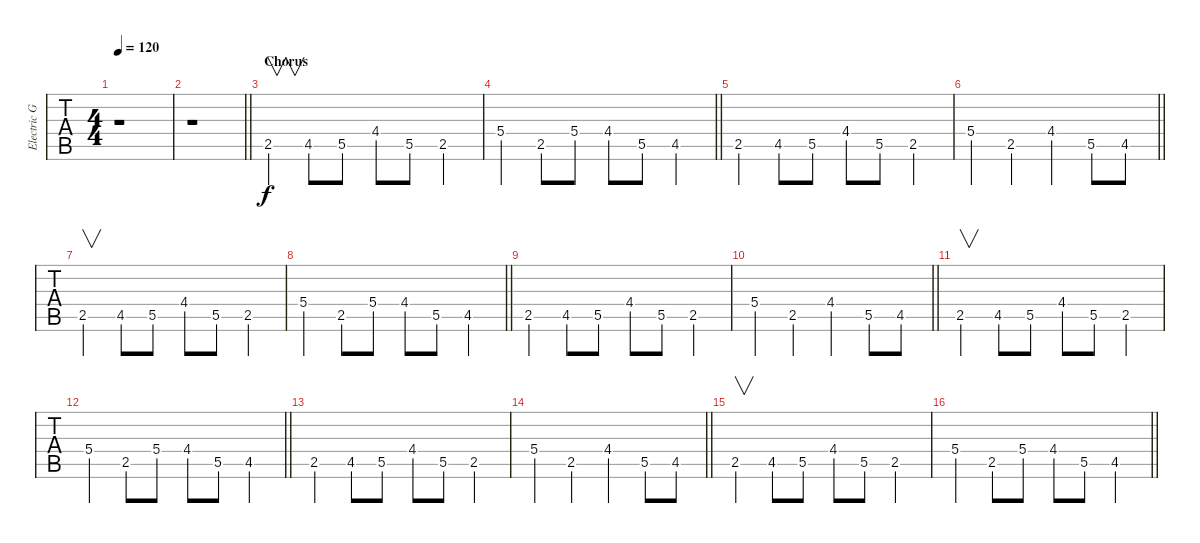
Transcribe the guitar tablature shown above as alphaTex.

\track ("Electric Guitar 2 (Nick McCarthy)" "Electric G") {instrument distortionguitar}
\staff {tabs}
\tuning (E4 B3 G3 D3 A2 E2) {hide}
\ts (4 4)
\tempo 120
\clef g2
\ks c
r.1{dy f} |
\barLineRight lightlight
r.1 |
\section ("" "Chorus")
2.5.4{v} 4.5.8 5.5.8 4.4.8 5.5.8 2.5.4 |
\barLineRight lightlight
5.4.4 2.5.8 5.4.8 4.4.8 5.5.8 4.5.4 |
2.5.4 4.5.8 5.5.8 4.4.8 5.5.8 2.5.4 |
\barLineRight lightlight
5.4.4 2.5.4 4.4.4 5.5.8 4.5.8 |
2.5.4{v} 4.5.8 5.5.8 4.4.8 5.5.8 2.5.4 |
\barLineRight lightlight
5.4.4 2.5.8 5.4.8 4.4.8 5.5.8 4.5.4 |
2.5.4 4.5.8 5.5.8 4.4.8 5.5.8 2.5.4 |
\barLineRight lightlight
5.4.4 2.5.4 4.4.4 5.5.8 4.5.8 |
2.5.4{v} 4.5.8 5.5.8 4.4.8 5.5.8 2.5.4 |
\barLineRight lightlight
5.4.4 2.5.8 5.4.8 4.4.8 5.5.8 4.5.4 |
2.5.4 4.5.8 5.5.8 4.4.8 5.5.8 2.5.4 |
\barLineRight lightlight
5.4.4 2.5.4 4.4.4 5.5.8 4.5.8 |
2.5.4{v} 4.5.8 5.5.8 4.4.8 5.5.8 2.5.4 |
\barLineRight lightlight
5.4.4 2.5.8 5.4.8 4.4.8 5.5.8 4.5.4
